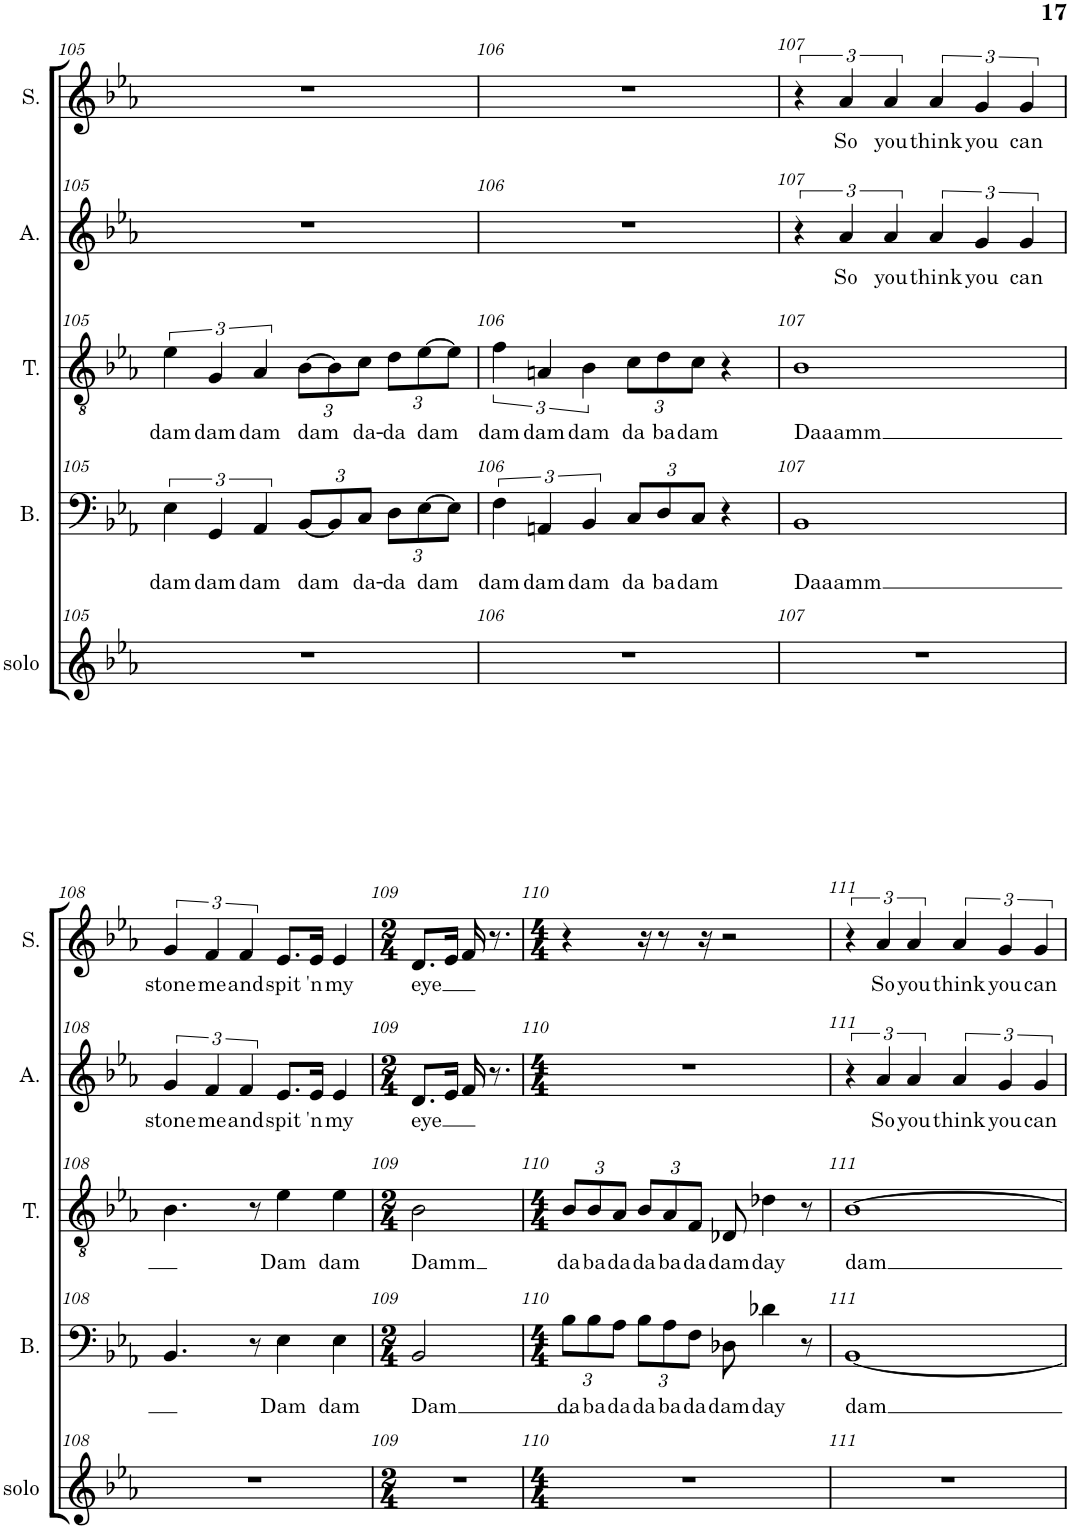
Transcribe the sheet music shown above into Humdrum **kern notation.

**kern	**kern	**text	**kern	**text	**kern	**text	**kern	**text
*part5	*part4	*part4	*part3	*part3	*part2	*part2	*part1	*part1
*staff5	*staff4	*staff4	*staff3	*staff3	*staff2	*staff2	*staff1	*staff1
*I"solo	*I"Bass	*	*I"Tenor	*	*I"Alto	*	*I"Soprano	*
*I'solo	*I'B.	*	*I'T.	*	*I'A.	*	*I'S.	*
!!LO:PB:g=z
*clefG2	*clefF4	*	*clefGv2	*	*clefG2	*	*clefG2	*
*k[b-e-a-]	*k[b-e-a-]	*	*k[b-e-a-]	*	*k[b-e-a-]	*	*k[b-e-a-]	*
*M4/4	*M4/4	*	*M4/4	*	*M4/4	*	*M4/4	*
=105	=105	=105	=105	=105	=105	=105	=105	=105
!	!	!LO:LY:b	!	!LO:LY:b	!	!	!	!
1r	6E-\	dam	6e-\	dam	1r	.	1r	.
!	!	!LO:LY:b	!	!LO:LY:b	!	!	!	!
.	6GG/	dam	6G/	dam	.	.	.	.
!	!	!LO:LY:b	!	!LO:LY:b	!	!	!	!
.	6AA-/	dam	6A-/	dam	.	.	.	.
*	*Xbrackettup	*	*	*	*	*	*	*
!	!	!LO:LY:b	!	!	!	!	!	!
*	*	*	*Xbrackettup	*	*	*	*	*
!	!	!	!	!LO:LY:b	!	!	!	!
.	[12BB-/L	dam	[12B-\L	dam	.	.	.	.
.	12BB-/]	.	12B-\]	.	.	.	.	.
!	!	!LO:LY:b	!	!LO:LY:b	!	!	!	!
.	12C/J	da-	12c\J	da-	.	.	.	.
!	!	!LO:LY:b	!	!LO:LY:b	!	!	!	!
.	12D\L	-da	12d\L	-da	.	.	.	.
!	!	!LO:LY:b	!	!LO:LY:b	!	!	!	!
.	[12E-\	dam	[12e-\	dam	.	.	.	.
.	12E-\J]	.	12e-\J]	.	.	.	.	.
=106	=106	=106	=106	=106	=106	=106	=106	=106
*	*brackettup	*	*	*	*	*	*	*
!	!	!LO:LY:b	!	!	!	!	!	!
*	*	*	*brackettup	*	*	*	*	*
!	!	!	!	!LO:LY:b	!	!	!	!
1r	6F\	dam	6f\	dam	1r	.	1r	.
!	!	!LO:LY:b	!	!LO:LY:b	!	!	!	!
.	6AAn/	dam	6An/	dam	.	.	.	.
!	!	!LO:LY:b	!	!LO:LY:b	!	!	!	!
.	6BB-/	dam	6B-\	dam	.	.	.	.
*	*Xbrackettup	*	*	*	*	*	*	*
!	!	!LO:LY:b	!	!	!	!	!	!
*	*	*	*Xbrackettup	*	*	*	*	*
!	!	!	!	!LO:LY:b	!	!	!	!
.	12C/L	da	12c\L	da	.	.	.	.
!	!	!LO:LY:b	!	!LO:LY:b	!	!	!	!
.	12D/	ba	12d\	ba	.	.	.	.
!	!	!LO:LY:b	!	!LO:LY:b	!	!	!	!
.	12C/J	dam	12c\J	dam	.	.	.	.
.	4r	.	4r	.	.	.	.	.
=107	=107	=107	=107	=107	=107	=107	=107	=107
!	!	!LO:LY:b	!	!LO:LY:b	!	!	!	!
1r	1BB-	Daaamm	1B-	Daaamm	6r	.	6r	.
!	!	!	!	!	!	!LO:LY:b	!	!LO:LY:b
.	.	.	.	.	6a-/	So	6a-/	So
!	!	!	!	!	!	!LO:LY:b	!	!LO:LY:b
.	.	.	.	.	6a-/	you	6a-/	you
!	!	!	!	!	!	!LO:LY:b	!	!LO:LY:b
.	.	.	.	.	6a-/	think	6a-/	think
!	!	!	!	!	!	!LO:LY:b	!	!LO:LY:b
.	.	.	.	.	6g/	you	6g/	you
!	!	!	!	!	!	!LO:LY:b	!	!LO:LY:b
.	.	.	.	.	6g/	can	6g/	can
!!LO:LB:g=z
=108	=108	=108	=108	=108	=108	=108	=108	=108
!	!	!	!	!	!	!LO:LY:b	!	!LO:LY:b
1r	4.BB-/	.	4.B-\	.	6g/	stone	6g/	stone
!	!	!	!	!	!	!LO:LY:b	!	!LO:LY:b
.	.	.	.	.	6f/	me	6f/	me
!	!	!	!	!	!	!LO:LY:b	!	!LO:LY:b
.	.	.	.	.	6f/	and	6f/	and
.	8r	.	8r	.	.	.	.	.
!	!	!LO:LY:b	!	!LO:LY:b	!	!LO:LY:b	!	!LO:LY:b
.	4E-\	Dam	4e-\	Dam	8.e-/L	spit	8.e-/L	spit
!	!	!	!	!	!	!LO:LY:b	!	!LO:LY:b
.	.	.	.	.	16e-/Jk	'n	16e-/Jk	'n
!	!	!LO:LY:b	!	!LO:LY:b	!	!LO:LY:b	!	!LO:LY:b
.	4E-\	dam	4e-\	dam	4e-/	my	4e-/	my
=109	=109	=109	=109	=109	=109	=109	=109	=109
*M2/4	*M2/4	*	*M2/4	*	*M2/4	*	*M2/4	*
!	!	!LO:LY:b	!	!LO:LY:b	!	!LO:LY:b	!	!LO:LY:b
2r	2BB-/	Dam	2B-\	Damm	8.d/L	eye	8.d/L	eye
.	.	.	.	.	16e-/Jk	.	16e-/Jk	.
.	.	.	.	.	16f/	.	16f/	.
.	.	.	.	.	8.r	.	8.r	.
=110	=110	=110	=110	=110	=110	=110	=110	=110
*M4/4	*M4/4	*	*M4/4	*	*M4/4	*	*M4/4	*
!	!	!LO:LY:b	!	!LO:LY:b	!	!	!	!
1r	12B-\L	da	12B-/L	da	1r	.	4r	.
!	!	!LO:LY:b	!	!LO:LY:b	!	!	!	!
.	12B-\	ba	12B-/	ba	.	.	.	.
!	!	!LO:LY:b	!	!LO:LY:b	!	!	!	!
.	12A-\J	da	12A-/J	da	.	.	.	.
!	!	!LO:LY:b	!	!LO:LY:b	!	!	!	!
.	12B-\L	da	12B-/L	da	.	.	16r	.
.	.	.	.	.	.	.	8r	.
!	!	!LO:LY:b	!	!LO:LY:b	!	!	!	!
.	12A-\	ba	12A-/	ba	.	.	.	.
!	!	!LO:LY:b	!	!LO:LY:b	!	!	!	!
.	12F\J	da	12F/J	da	.	.	.	.
.	.	.	.	.	.	.	16r	.
!	!	!LO:LY:b	!	!LO:LY:b	!	!	!	!
.	8D-X\	dam	8D-X/	dam	.	.	2r	.
!	!	!LO:LY:b	!	!LO:LY:b	!	!	!	!
.	4d-X\	day	4d-X\	day	.	.	.	.
.	8r	.	8r	.	.	.	.	.
=111	=111	=111	=111	=111	=111	=111	=111	=111
!	!	!LO:LY:b	!	!LO:LY:b	!	!	!	!
1r	[1BB-	dam	[1B-	dam	6r	.	6r	.
!	!	!	!	!	!	!LO:LY:b	!	!LO:LY:b
.	.	.	.	.	6a-/	So	6a-/	So
!	!	!	!	!	!	!LO:LY:b	!	!LO:LY:b
.	.	.	.	.	6a-/	you	6a-/	you
!	!	!	!	!	!	!LO:LY:b	!	!LO:LY:b
.	.	.	.	.	6a-/	think	6a-/	think
!	!	!	!	!	!	!LO:LY:b	!	!LO:LY:b
.	.	.	.	.	6g/	you	6g/	you
!	!	!	!	!	!	!LO:LY:b	!	!LO:LY:b
.	.	.	.	.	6g/	can	6g/	can
=	=	=	=	=	=	=	=	=
*-	*-	*-	*-	*-	*-	*-	*-	*-
